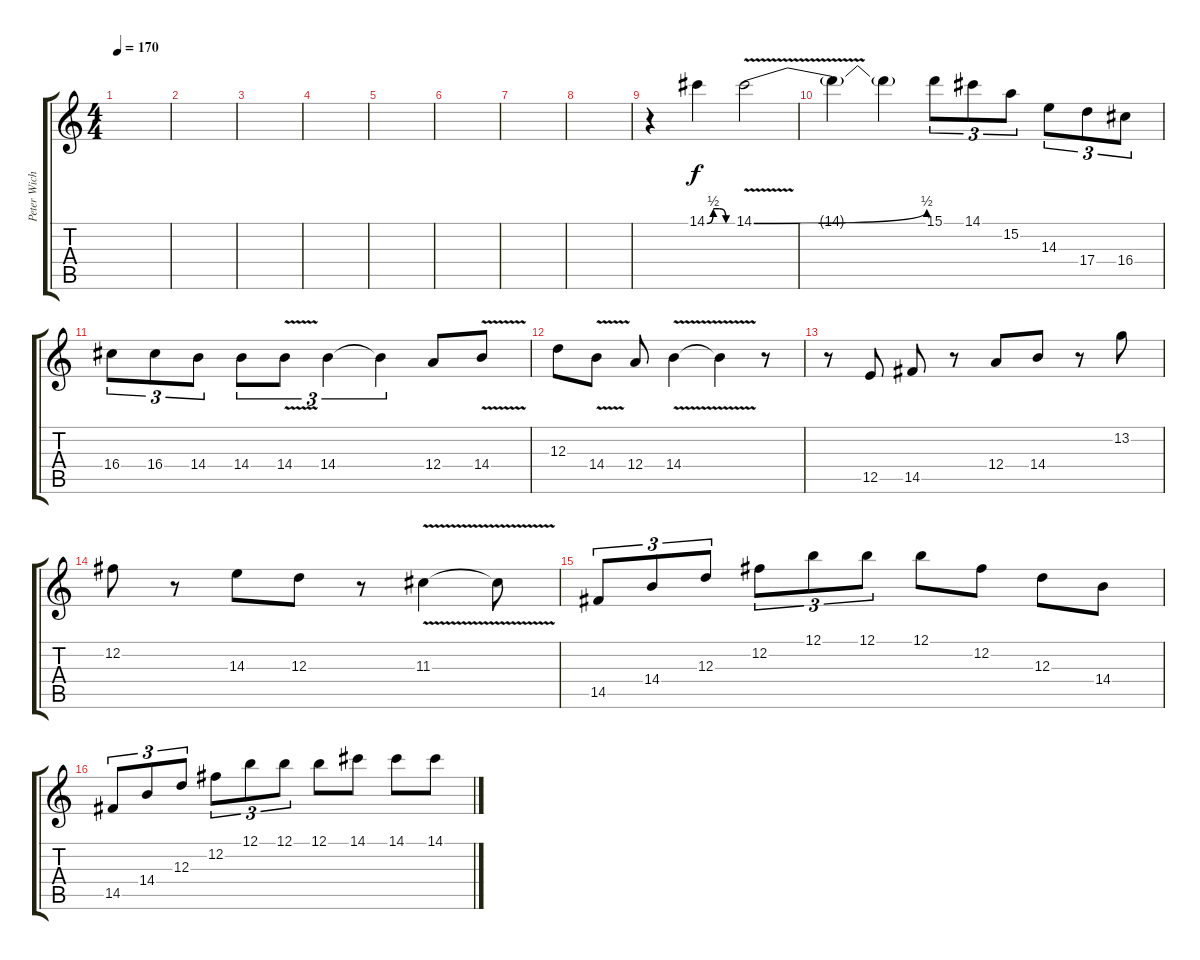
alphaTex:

\track ("Peter Wichers" "Peter Wich") {instrument distortionguitar}
\staff {score tabs}
\tuning (B3 Gb3 D3 A2 E2 B1) {hide}
\ts (4 4)
\tempo 170
\clef g2
\ks c
|
|
|
|
|
|
|
|
r.4{volume 16} 14.1{be (custom 0 0 15 2 30 2 45 0 60 0)}.4 14.1{be (bend 0 0 60 2) v}.2 |
14.1{t}.4 14.1{t}.4 15.1.8{tu (3 2)} 14.1.8{tu (3 2)} 15.2.8{tu (3 2)} 14.3.8{tu (3 2)} 17.4.8{tu (3 2)} 16.4.8{tu (3 2)} |
16.4.8{tu (3 2)} 16.4.8{tu (3 2)} 14.4.8{tu (3 2)} 14.4.8{tu (3 2)} 14.4{v}.8{tu (3 2)} 14.4.4{tu (3 2)} 14.4{t}.4{tu (3 2)} 12.4.8 14.4{v}.8 |
12.3.8 14.4{v}.8 12.4.8 14.4{v}.4 14.4{t}.4 r.8 |
r.8 12.5.8 14.5.8 r.8 12.4.8 14.4.8 r.8 13.2.8 |
12.2.8 r.8 14.3.8 12.3.8 r.8 11.3{v}.4 11.3{t}.8 |
14.5.8{tu (3 2)} 14.4.8{tu (3 2)} 12.3.8{tu (3 2)} 12.2.8{tu (3 2)} 12.1.8{tu (3 2)} 12.1.8{tu (3 2)} 12.1.8 12.2.8 12.3.8 14.4.8 |
14.5.8{tu (3 2)} 14.4.8{tu (3 2)} 12.3.8{tu (3 2)} 12.2.8{tu (3 2)} 12.1.8{tu (3 2)} 12.1.8{tu (3 2)} 12.1.8 14.1.8 14.1.8 14.1.8
